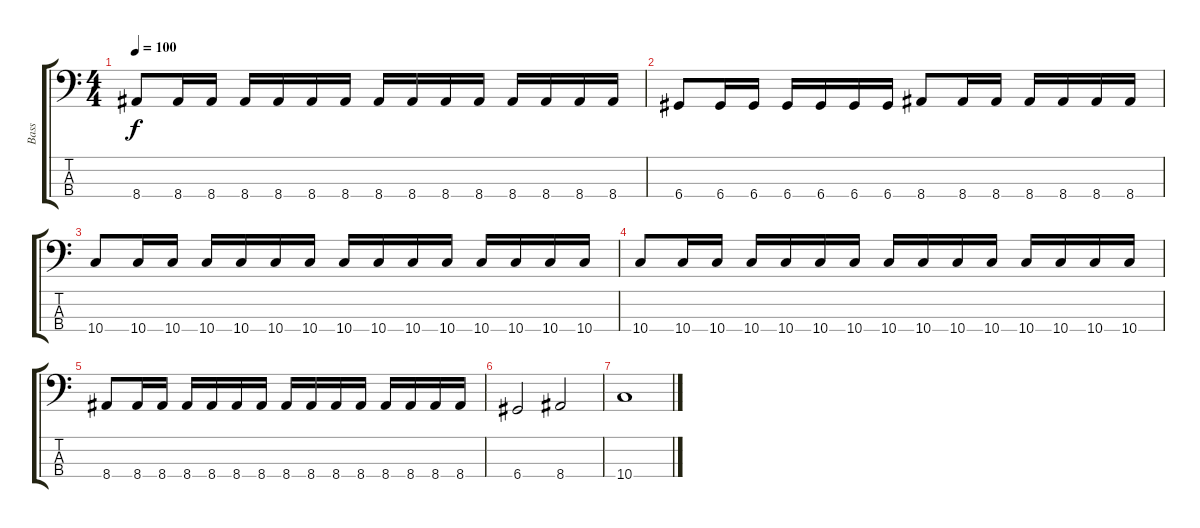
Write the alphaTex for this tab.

\track ("Bass" "Bass") {instrument electricbasspick}
\staff {score tabs}
\tuning (G2 D2 A1 D1) {hide}
\ts (4 4)
\tempo 100
\clef f4
\ks c
8.4.8{dy f} 8.4.16 8.4.16 8.4.16 8.4.16 8.4.16 8.4.16 8.4.16 8.4.16 8.4.16 8.4.16 8.4.16 8.4.16 8.4.16 8.4.16 |
6.4.8 6.4.16 6.4.16 6.4.16 6.4.16 6.4.16 6.4.16 8.4.8 8.4.16 8.4.16 8.4.16 8.4.16 8.4.16 8.4.16 |
10.4.8 10.4.16 10.4.16 10.4.16 10.4.16 10.4.16 10.4.16 10.4.16 10.4.16 10.4.16 10.4.16 10.4.16 10.4.16 10.4.16 10.4.16 |
10.4.8 10.4.16 10.4.16 10.4.16 10.4.16 10.4.16 10.4.16 10.4.16 10.4.16 10.4.16 10.4.16 10.4.16 10.4.16 10.4.16 10.4.16 |
8.4.8 8.4.16 8.4.16 8.4.16 8.4.16 8.4.16 8.4.16 8.4.16 8.4.16 8.4.16 8.4.16 8.4.16 8.4.16 8.4.16 8.4.16 |
6.4.2 8.4.2 |
10.4.1
